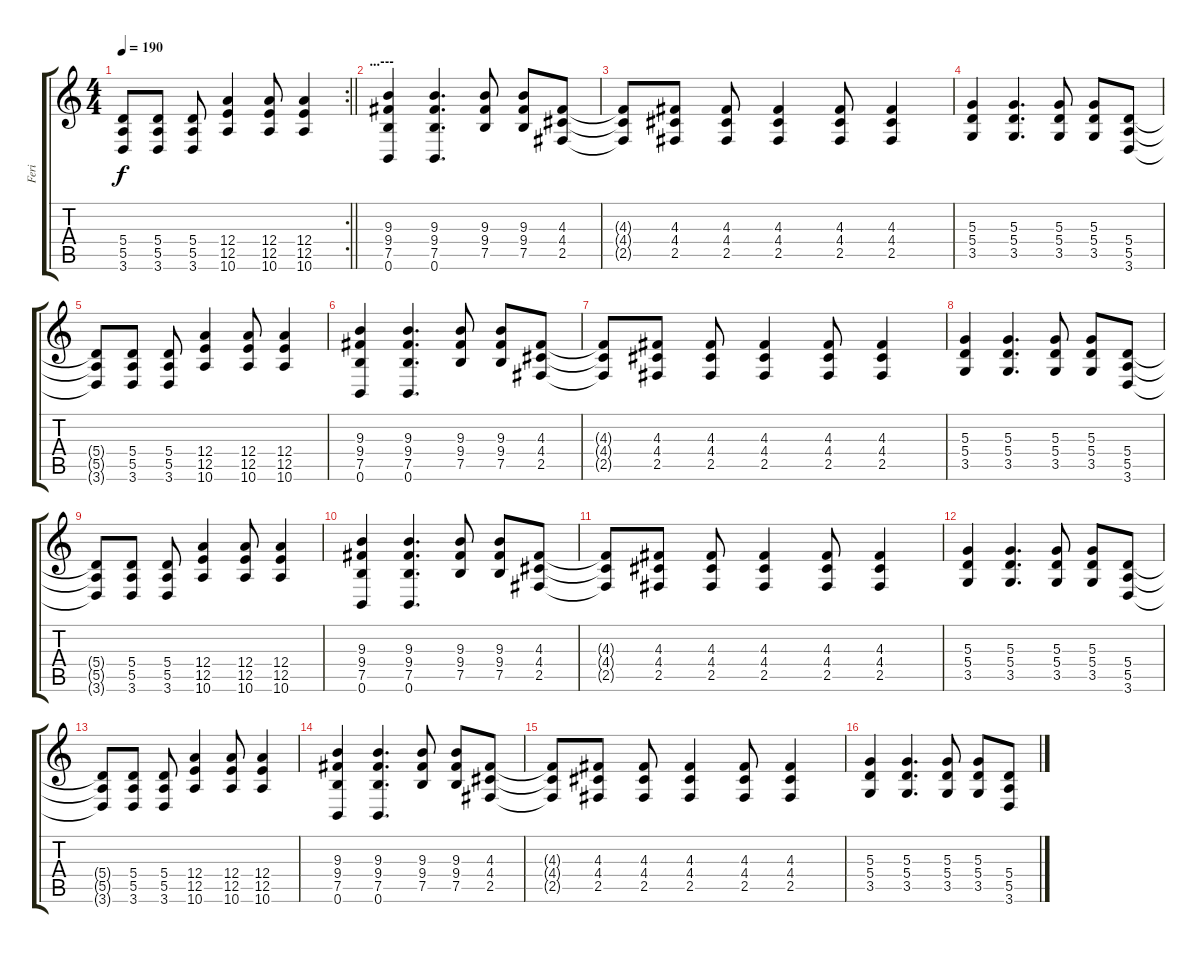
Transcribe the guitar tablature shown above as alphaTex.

\track ("Feri" "Feri") {instrument distortionguitar}
\staff {score tabs}
\tuning (B3 Gb3 D3 A2 E2 B1) {hide}
\rc 2
\ts (4 4)
\tempo 190
\clef g2
\barLineRight lightlight
\ks c
(5.4{t} 5.5{t} 3.6{t}).8{dy f} (5.4 5.5 3.6).8 (5.4 5.5 3.6).8 (12.4 12.5 10.6).4 (12.4 12.5 10.6).8 (12.4 12.5 10.6).4 |
\section ("" "...---")
(9.3 9.4 7.5 0.6).4 (9.3 9.4 7.5 0.6).4{d} (9.3 9.4 7.5).8 (9.3 9.4 7.5).8 (4.3 4.4 2.5).8 |
(4.3{t} 4.4{t} 2.5{t}).8 (4.3 4.4 2.5).8 (4.3 4.4 2.5).8 (4.3 4.4 2.5).4 (4.3 4.4 2.5).8 (4.3 4.4 2.5).4 |
(5.3 5.4 3.5).4 (5.3 5.4 3.5).4{d} (5.3 5.4 3.5).8 (5.3 5.4 3.5).8 (5.4 5.5 3.6).8 |
(5.4{t} 5.5{t} 3.6{t}).8 (5.4 5.5 3.6).8 (5.4 5.5 3.6).8 (12.4 12.5 10.6).4 (12.4 12.5 10.6).8 (12.4 12.5 10.6).4 |
(9.3 9.4 7.5 0.6).4 (9.3 9.4 7.5 0.6).4{d} (9.3 9.4 7.5).8 (9.3 9.4 7.5).8 (4.3 4.4 2.5).8 |
(4.3{t} 4.4{t} 2.5{t}).8 (4.3 4.4 2.5).8 (4.3 4.4 2.5).8 (4.3 4.4 2.5).4 (4.3 4.4 2.5).8 (4.3 4.4 2.5).4 |
(5.3 5.4 3.5).4 (5.3 5.4 3.5).4{d} (5.3 5.4 3.5).8 (5.3 5.4 3.5).8 (5.4 5.5 3.6).8 |
(5.4{t} 5.5{t} 3.6{t}).8 (5.4 5.5 3.6).8 (5.4 5.5 3.6).8 (12.4 12.5 10.6).4 (12.4 12.5 10.6).8 (12.4 12.5 10.6).4 |
(9.3 9.4 7.5 0.6).4 (9.3 9.4 7.5 0.6).4{d} (9.3 9.4 7.5).8 (9.3 9.4 7.5).8 (4.3 4.4 2.5).8 |
(4.3{t} 4.4{t} 2.5{t}).8 (4.3 4.4 2.5).8 (4.3 4.4 2.5).8 (4.3 4.4 2.5).4 (4.3 4.4 2.5).8 (4.3 4.4 2.5).4 |
(5.3 5.4 3.5).4 (5.3 5.4 3.5).4{d} (5.3 5.4 3.5).8 (5.3 5.4 3.5).8 (5.4 5.5 3.6).8 |
(5.4{t} 5.5{t} 3.6{t}).8 (5.4 5.5 3.6).8 (5.4 5.5 3.6).8 (12.4 12.5 10.6).4 (12.4 12.5 10.6).8 (12.4 12.5 10.6).4 |
(9.3 9.4 7.5 0.6).4 (9.3 9.4 7.5 0.6).4{d} (9.3 9.4 7.5).8 (9.3 9.4 7.5).8 (4.3 4.4 2.5).8 |
(4.3{t} 4.4{t} 2.5{t}).8 (4.3 4.4 2.5).8 (4.3 4.4 2.5).8 (4.3 4.4 2.5).4 (4.3 4.4 2.5).8 (4.3 4.4 2.5).4 |
(5.3 5.4 3.5).4 (5.3 5.4 3.5).4{d} (5.3 5.4 3.5).8 (5.3 5.4 3.5).8 (5.4 5.5 3.6).8
